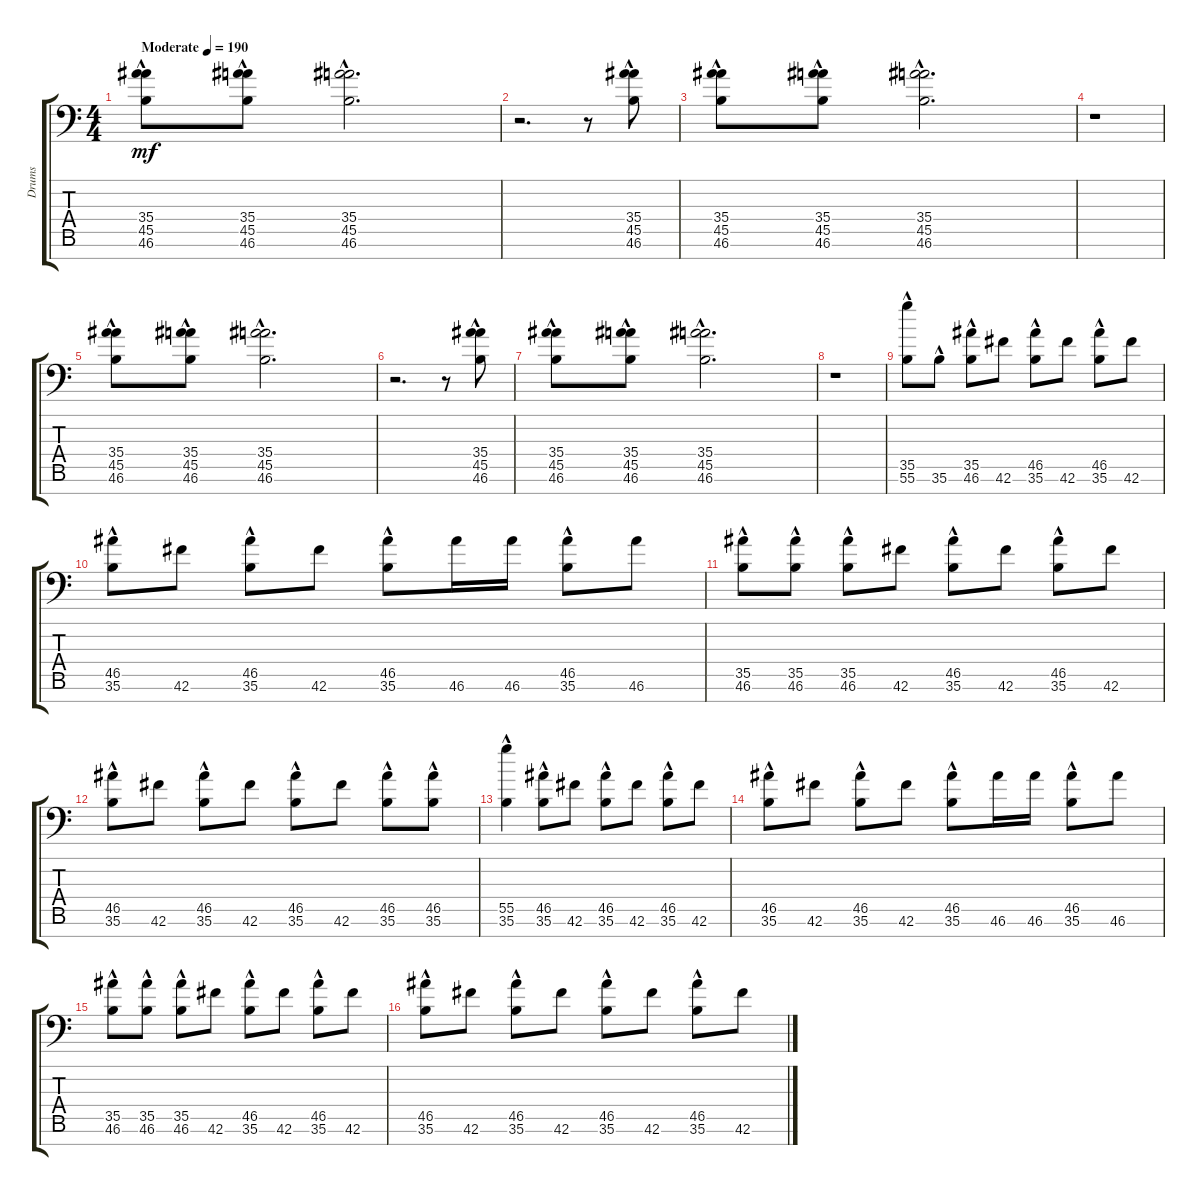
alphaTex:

\track ("Drums" "Drums") {instrument acousticgrandpiano}
\staff {score tabs}
\tuning (C-1 C-1 C-1 C-1 C-1 C-1 C-1) {hide}
\ts (4 4)
\tempo (190 "Moderate")
\clef f4
\ks c
(35.4{hac} 45.5{hac} 46.6).8{dy mf instrument acousticgrandpiano} (35.4{hac} 45.5{hac} 46.6).8 (35.4{hac} 45.5{hac} 46.6).2{d} |
r.2{d} r.8 (35.4{hac} 45.5{hac} 46.6).8 |
(35.4{hac} 45.5{hac} 46.6).8 (35.4{hac} 45.5{hac} 46.6).8 (35.4{hac} 45.5{hac} 46.6).2{d} |
r.1 |
(35.4{hac} 45.5{hac} 46.6).8 (35.4{hac} 45.5{hac} 46.6).8 (35.4{hac} 45.5{hac} 46.6).2{d} |
r.2{d} r.8 (35.4{hac} 45.5{hac} 46.6).8 |
(35.4{hac} 45.5{hac} 46.6).8 (35.4{hac} 45.5{hac} 46.6).8 (35.4{hac} 45.5{hac} 46.6).2{d} |
r.1 |
(35.5{hac} 55.6{hac}).8 35.6{hac}.8 (35.5{hac} 46.6).8 42.6.8 (46.5 35.6{hac}).8 42.6.8 (46.5 35.6{hac}).8 42.6.8 |
(46.5 35.6{hac}).8 42.6.8 (46.5 35.6{hac}).8 42.6.8 (46.5 35.6{hac}).8 46.6.16 46.6.16 (46.5 35.6{hac}).8 46.6.8 |
(35.5{hac} 46.6).8 (35.5{hac} 46.6).8 (35.5{hac} 46.6).8 42.6.8 (46.5 35.6{hac}).8 42.6.8 (46.5 35.6{hac}).8 42.6.8 |
(46.5 35.6{hac}).8 42.6.8 (46.5 35.6{hac}).8 42.6.8 (46.5 35.6{hac}).8 42.6.8 (46.5 35.6{hac}).8 (46.5 35.6{hac}).8 |
(55.5{hac} 35.6{hac}).4 (46.5 35.6{hac}).8 42.6.8 (46.5 35.6{hac}).8 42.6.8 (46.5 35.6{hac}).8 42.6.8 |
(46.5 35.6{hac}).8 42.6.8 (46.5 35.6{hac}).8 42.6.8 (46.5 35.6{hac}).8 46.6.16 46.6.16 (46.5 35.6{hac}).8 46.6.8 |
(35.5{hac} 46.6).8 (35.5{hac} 46.6).8 (35.5{hac} 46.6).8 42.6.8 (46.5 35.6{hac}).8 42.6.8 (46.5 35.6{hac}).8 42.6.8 |
(46.5 35.6{hac}).8 42.6.8 (46.5 35.6{hac}).8 42.6.8 (46.5 35.6{hac}).8 42.6.8 (46.5 35.6{hac}).8 42.6.8
